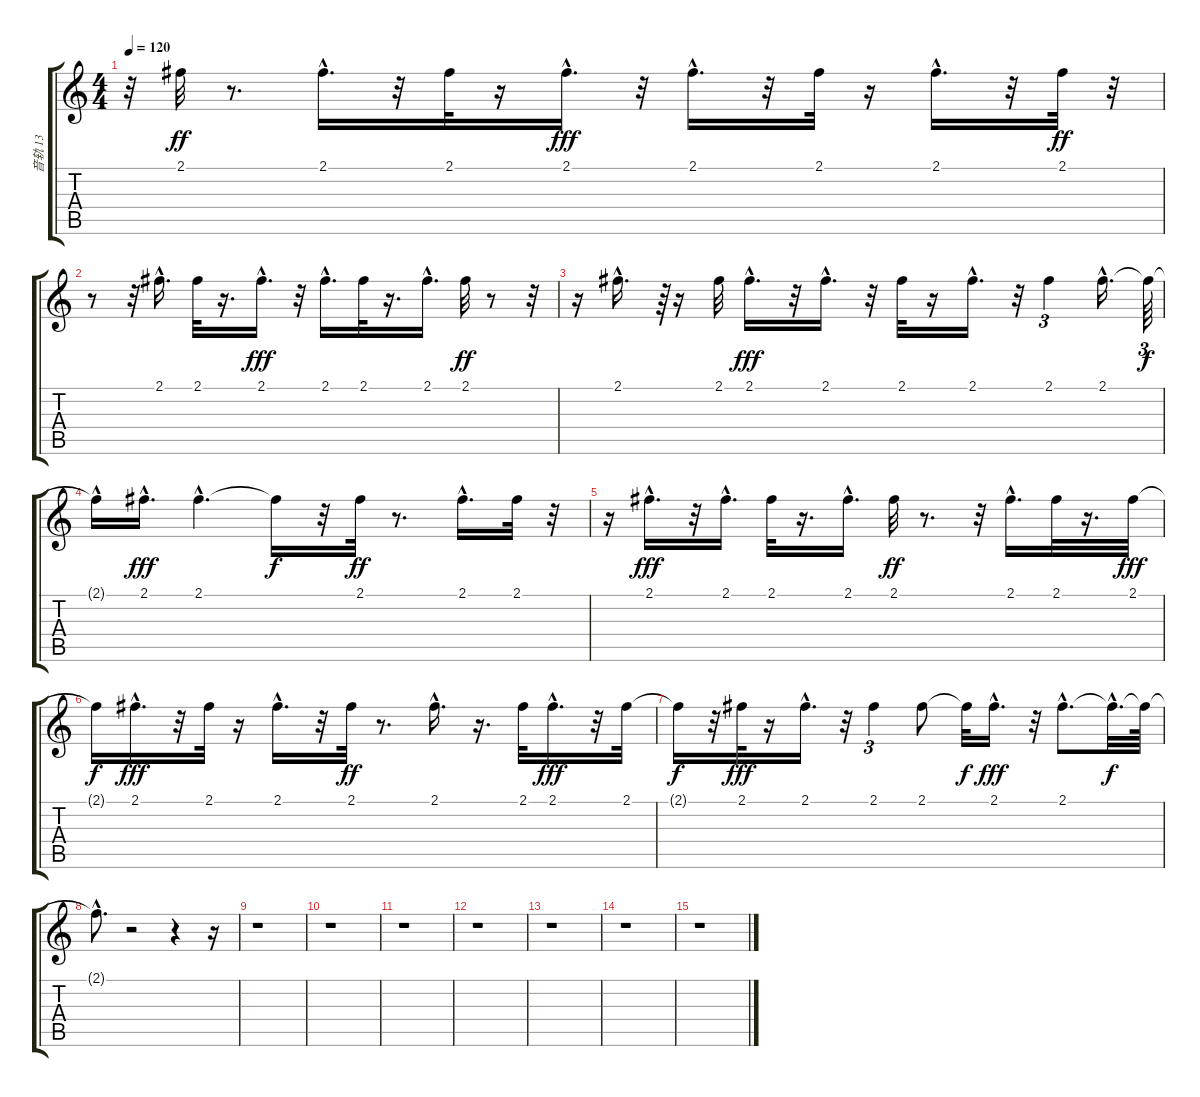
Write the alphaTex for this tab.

\track ("音轨 13" "音轨 13") {instrument distortionguitar}
\staff {score tabs}
\tuning (E4 B3 G3 D3 A2 E2) {hide}
\ts (4 4)
\tempo 120
\clef g2
\ks c
r.32{dy ff instrument distortionguitar} 2.1.32 r.8{d} 2.1{hac}.16{d} r.32 2.1.32 r.16 2.1{hac}.16{d dy fff} r.32 2.1{hac}.16{d} r.32 2.1.32 r.16 2.1{hac}.16{d} r.32 2.1.32{dy ff} r.32 |
r.8 r.32 2.1{hac}.16{d} 2.1.32 r.16{d} 2.1{hac}.16{d dy fff} r.32 2.1{hac}.16{d} 2.1.32 r.16{d} 2.1{hac}.16{d} 2.1.32{dy ff} r.8 r.32 |
r.16 2.1{hac}.16{d} r.64{tu (3 2)} r.16 2.1.32 2.1{hac}.16{d dy fff} r.32 2.1{hac}.16{d} r.32 2.1.32 r.16 2.1{hac}.16{d} r.32 2.1.4{tu (3 2)} 2.1{hac}.16{d} 2.1{t}.64{tu (3 2) dy f} |
2.1{hac t}.16 2.1{hac}.16{d dy fff} 2.1{hac}.4{d} 2.1{t}.16{dy f} r.32 2.1.32{dy ff} r.8{d} 2.1{hac}.16{d} 2.1.32 r.32 |
r.16 2.1{hac}.16{d dy fff} r.32 2.1{hac}.16{d} 2.1.32 r.16{d} 2.1{hac}.16{d} 2.1.32{dy ff} r.8{d} r.32 2.1{hac}.16{d} 2.1.32 r.16{d} 2.1.32{dy fff} |
2.1{t}.16{dy f} 2.1{hac}.16{d dy fff} r.32 2.1.32 r.16 2.1{hac}.16{d} r.32 2.1.32{dy ff} r.8{d} 2.1{hac}.16{d} r.16{d} 2.1.32 2.1{hac}.16{d dy fff} r.32 2.1.32 |
2.1{t}.16{dy f} r.32 2.1.32{dy fff} r.16 2.1{hac}.16{d} r.32 2.1.4{tu (3 2)} 2.1.8 2.1{t}.32{dy f} 2.1{hac}.16{d dy fff} r.32 2.1{hac}.8{d} 2.1{hac t}.32{d dy f} 2.1{t}.64 |
2.1{hac t}.8{d} r.2 r.4 r.16 |
r.1 |
r.1 |
r.1 |
r.1 |
r.1 |
r.1 |
r.1
